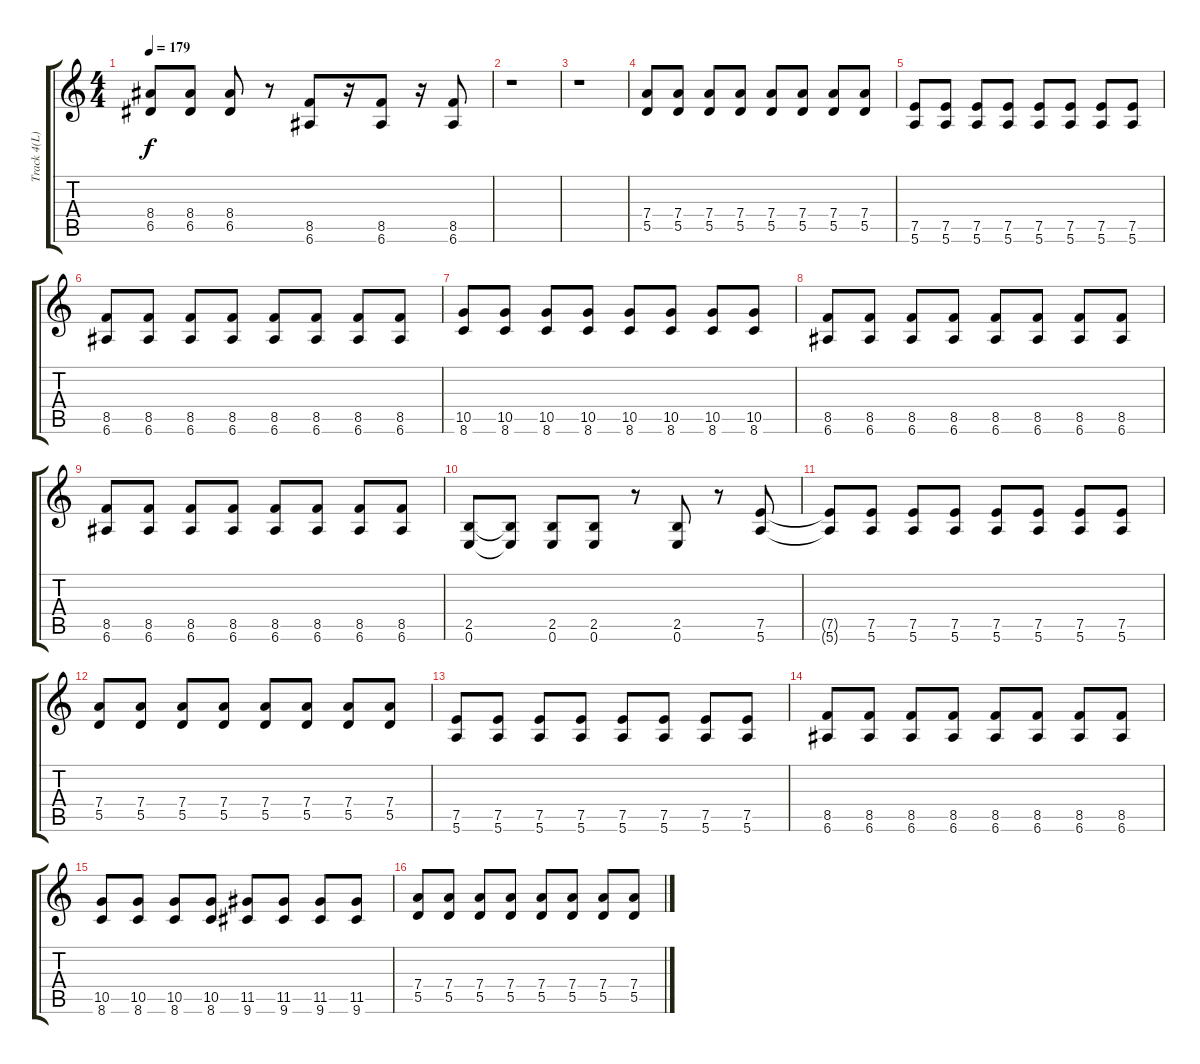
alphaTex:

\track ("Track 4(L)" "Track 4(L)") {instrument overdrivenguitar}
\staff {score tabs}
\tuning (E4 B3 G3 D3 A2 E2) {hide}
\ts (4 4)
\tempo 179
\clef g2
\ks c
(8.4{t} 6.5{t}).8{dy f} (8.4 6.5).8 (8.4 6.5).8 r.8 (8.5 6.6).8 r.16 (8.5 6.6).8 r.16 (8.5 6.6).8 |
r.1 |
r.1 |
(7.4 5.5).8 (7.4 5.5).8 (7.4 5.5).8 (7.4 5.5).8 (7.4 5.5).8 (7.4 5.5).8 (7.4 5.5).8 (7.4 5.5).8 |
(7.5 5.6).8 (7.5 5.6).8 (7.5 5.6).8 (7.5 5.6).8 (7.5 5.6).8 (7.5 5.6).8 (7.5 5.6).8 (7.5 5.6).8 |
(8.5 6.6).8 (8.5 6.6).8 (8.5 6.6).8 (8.5 6.6).8 (8.5 6.6).8 (8.5 6.6).8 (8.5 6.6).8 (8.5 6.6).8 |
(10.5 8.6).8 (10.5 8.6).8 (10.5 8.6).8 (10.5 8.6).8 (10.5 8.6).8 (10.5 8.6).8 (10.5 8.6).8 (10.5 8.6).8 |
(8.5 6.6).8 (8.5 6.6).8 (8.5 6.6).8 (8.5 6.6).8 (8.5 6.6).8 (8.5 6.6).8 (8.5 6.6).8 (8.5 6.6).8 |
(8.5 6.6).8 (8.5 6.6).8 (8.5 6.6).8 (8.5 6.6).8 (8.5 6.6).8 (8.5 6.6).8 (8.5 6.6).8 (8.5 6.6).8 |
(2.5 0.6).8 (2.5{t} 0.6{t}).8 (2.5 0.6).8 (2.5 0.6).8 r.8 (2.5 0.6).8 r.8 (7.5 5.6).8 |
(7.5{t} 5.6{t}).8 (7.5 5.6).8 (7.5 5.6).8 (7.5 5.6).8 (7.5 5.6).8 (7.5 5.6).8 (7.5 5.6).8 (7.5 5.6).8 |
(7.4 5.5).8 (7.4 5.5).8 (7.4 5.5).8 (7.4 5.5).8 (7.4 5.5).8 (7.4 5.5).8 (7.4 5.5).8 (7.4 5.5).8 |
(7.5 5.6).8 (7.5 5.6).8 (7.5 5.6).8 (7.5 5.6).8 (7.5 5.6).8 (7.5 5.6).8 (7.5 5.6).8 (7.5 5.6).8 |
(8.5 6.6).8 (8.5 6.6).8 (8.5 6.6).8 (8.5 6.6).8 (8.5 6.6).8 (8.5 6.6).8 (8.5 6.6).8 (8.5 6.6).8 |
(10.5 8.6).8 (10.5 8.6).8 (10.5 8.6).8 (10.5 8.6).8 (11.5 9.6).8 (11.5 9.6).8 (11.5 9.6).8 (11.5 9.6).8 |
(7.4 5.5).8 (7.4 5.5).8 (7.4 5.5).8 (7.4 5.5).8 (7.4 5.5).8 (7.4 5.5).8 (7.4 5.5).8 (7.4 5.5).8
